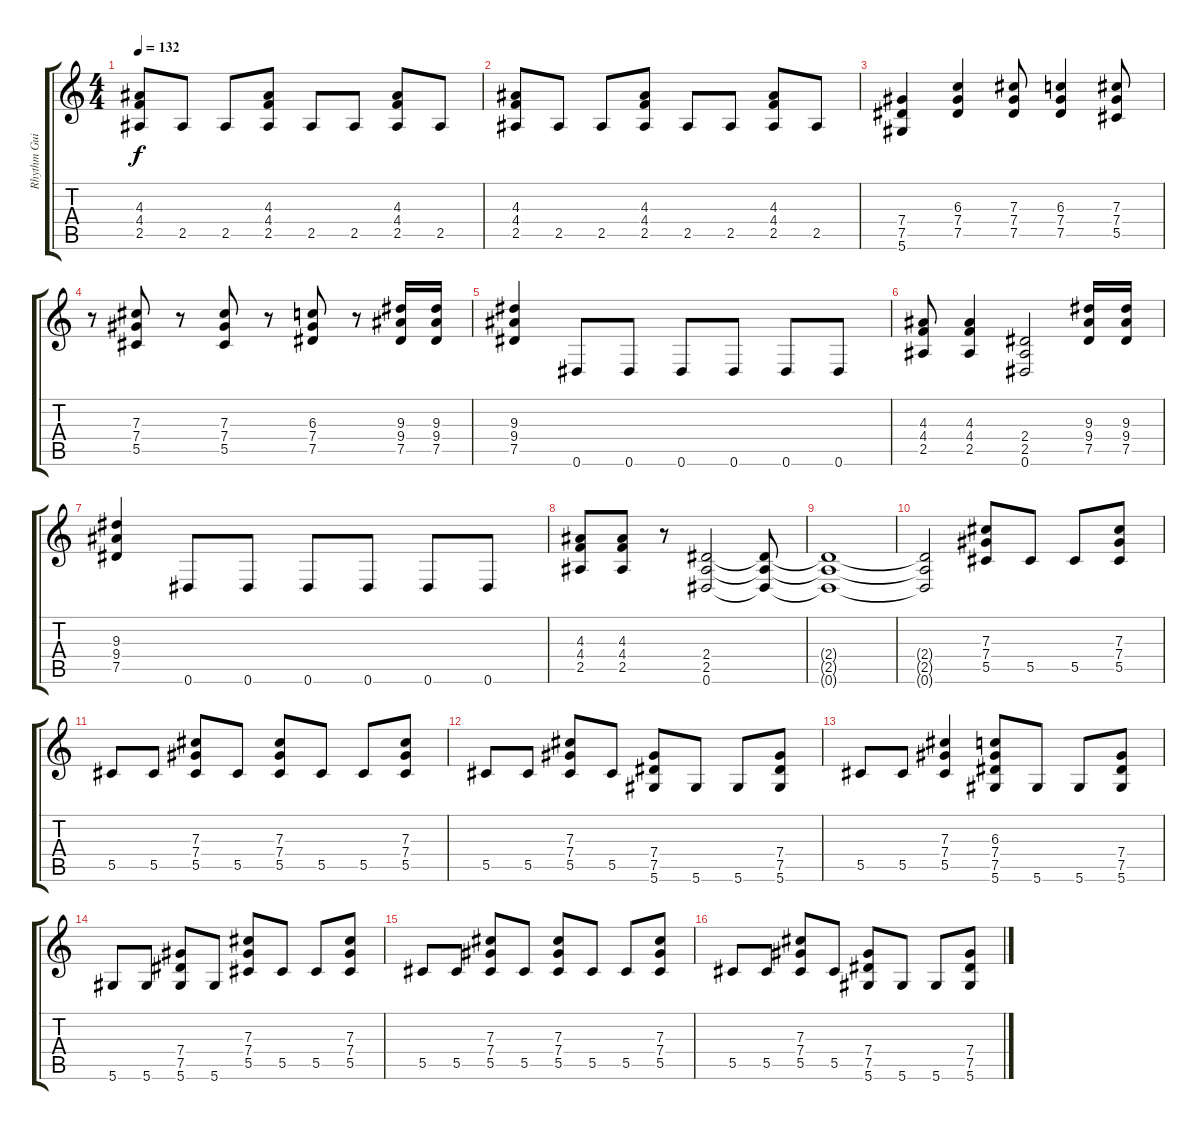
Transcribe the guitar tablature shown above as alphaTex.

\track ("Rhythm Guitar" "Rhythm Gui") {instrument acousticguitarsteel}
\staff {score tabs}
\tuning (Eb4 Bb3 Gb3 Db3 Ab2 Eb2) {hide}
\ts (4 4)
\tempo 132
\clef g2
\ks c
(4.3 4.4 2.5).8{dy f} 2.5.8 2.5.8 (4.3 4.4 2.5).8 2.5.8 2.5.8 (4.3 4.4 2.5).8 2.5.8 |
(4.3 4.4 2.5).8 2.5.8 2.5.8 (4.3 4.4 2.5).8 2.5.8 2.5.8 (4.3 4.4 2.5).8 2.5.8 |
(7.4 7.5 5.6).4 (6.3 7.4 7.5).4 (7.3 7.4 7.5).8 (6.3 7.4 7.5).4 (7.3 7.4 5.5).8 |
r.8 (7.3 7.4 5.5).8 r.8 (7.3 7.4 5.5).8 r.8 (6.3 7.4 7.5).8 r.8 (9.3 9.4 7.5).16 (9.3 9.4 7.5).16 |
(9.3 9.4 7.5).4 0.6.8 0.6.8 0.6.8 0.6.8 0.6.8 0.6.8 |
(4.3 4.4 2.5).8 (4.3 4.4 2.5).4 (2.4 2.5 0.6).2 (9.3 9.4 7.5).16 (9.3 9.4 7.5).16 |
(9.3 9.4 7.5).4 0.6.8 0.6.8 0.6.8 0.6.8 0.6.8 0.6.8 |
(4.3 4.4 2.5).8 (4.3 4.4 2.5).8 r.8 (2.4 2.5 0.6).2 (2.4{t} 2.5{t} 0.6{t}).8 |
(2.4{t} 2.5{t} 0.6{t}).1 |
(2.4{t} 2.5{t} 0.6{t}).2 (7.3 7.4 5.5).8 5.5.8 5.5.8 (7.3 7.4 5.5).8 |
5.5.8 5.5.8 (7.3 7.4 5.5).8 5.5.8 (7.3 7.4 5.5).8 5.5.8 5.5.8 (7.3 7.4 5.5).8 |
5.5.8 5.5.8 (7.3 7.4 5.5).8 5.5.8 (7.4 7.5 5.6).8 5.6.8 5.6.8 (7.4 7.5 5.6).8 |
5.5.8 5.5.8 (7.3 7.4 5.5).4 (6.3 7.4 7.5 5.6).8 5.6.8 5.6.8 (7.4 7.5 5.6).8 |
5.6.8 5.6.8 (7.4 7.5 5.6).8 5.6.8 (7.3 7.4 5.5).8 5.5.8 5.5.8 (7.3 7.4 5.5).8 |
5.5.8 5.5.8 (7.3 7.4 5.5).8 5.5.8 (7.3 7.4 5.5).8 5.5.8 5.5.8 (7.3 7.4 5.5).8 |
5.5.8 5.5.8 (7.3 7.4 5.5).8 5.5.8 (7.4 7.5 5.6).8 5.6.8 5.6.8 (7.4 7.5 5.6).8
